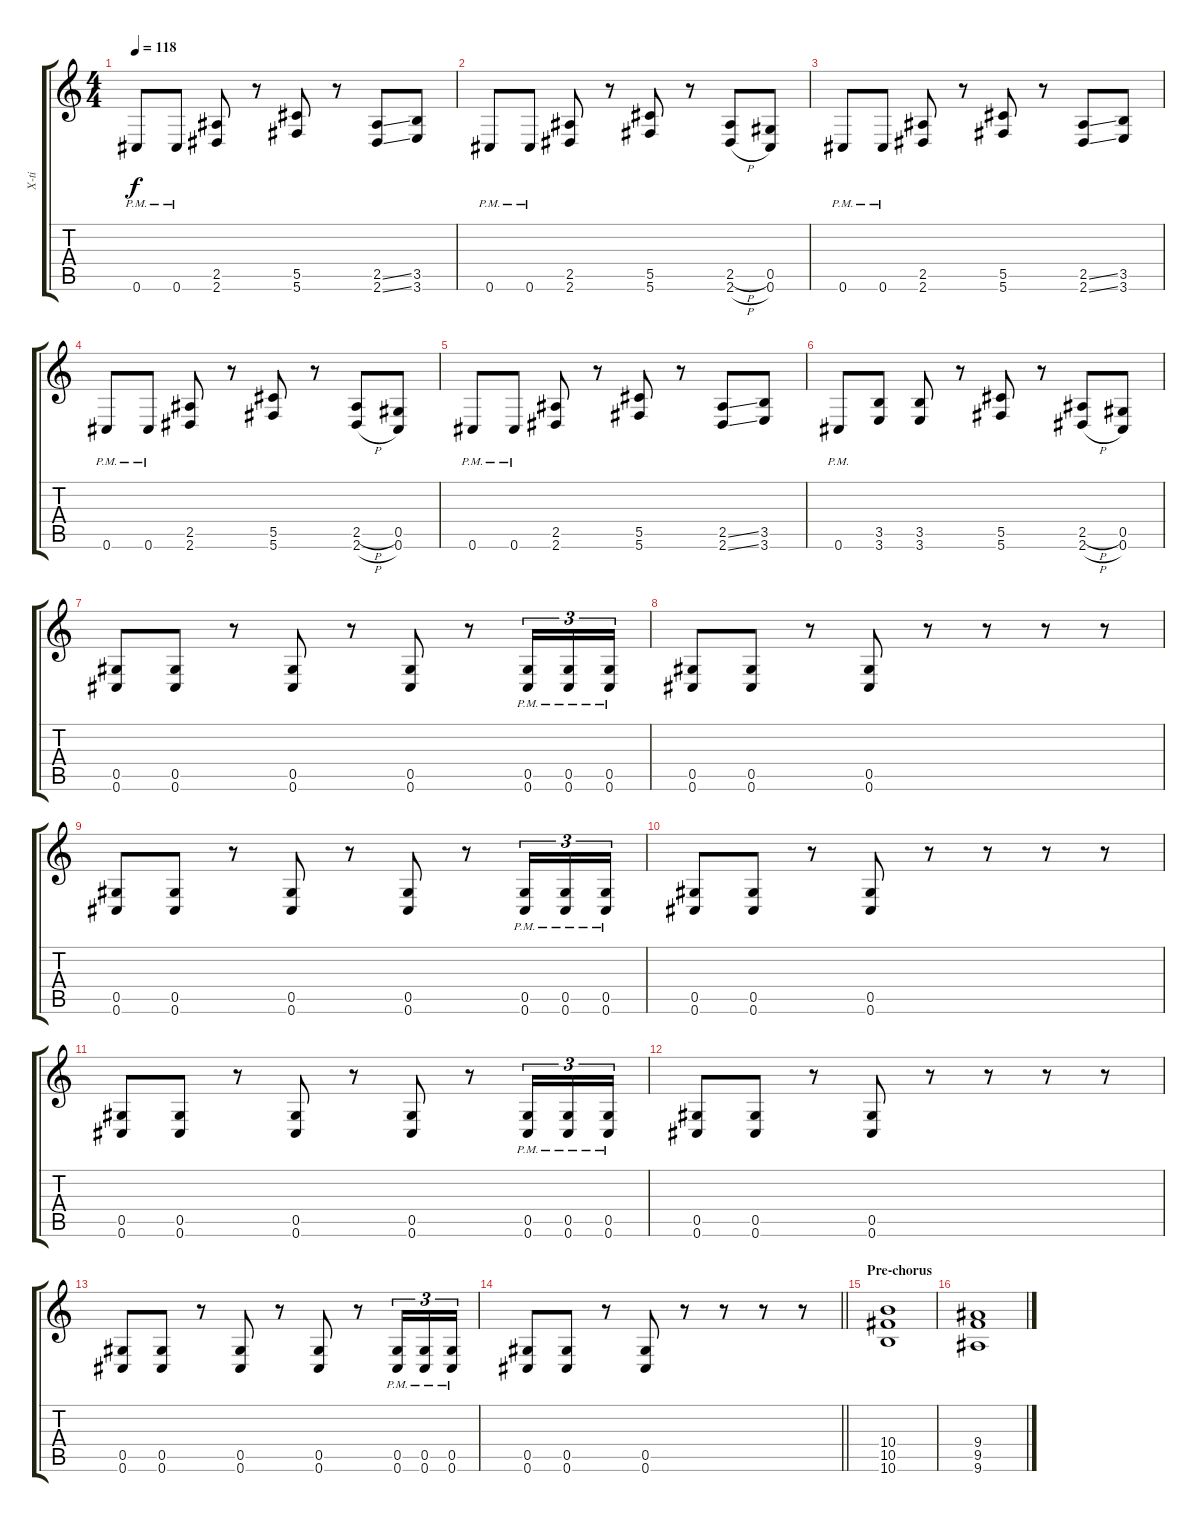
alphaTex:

\track ("X-ti" "X-ti") {instrument distortionguitar}
\staff {score tabs}
\tuning (Eb4 Bb3 Gb3 Db3 Ab2 Db2) {hide}
\ts (4 4)
\tempo 118
\clef g2
\ks c
0.6{pm}.8{dy f} 0.6{pm}.8 (2.5 2.6).8 r.8 (5.5 5.6).8 r.8 (2.5{ss} 2.6{ss}).8 (3.5 3.6).8 |
0.6{pm}.8 0.6{pm}.8 (2.5 2.6).8 r.8 (5.5 5.6).8 r.8 (2.5{h} 2.6{h}).8 (0.5 0.6).8 |
0.6{pm}.8 0.6{pm}.8 (2.5 2.6).8 r.8 (5.5 5.6).8 r.8 (2.5{ss} 2.6{ss}).8 (3.5 3.6).8 |
0.6{pm}.8 0.6{pm}.8 (2.5 2.6).8 r.8 (5.5 5.6).8 r.8 (2.5{h} 2.6{h}).8 (0.5 0.6).8 |
0.6{pm}.8 0.6{pm}.8 (2.5 2.6).8 r.8 (5.5 5.6).8 r.8 (2.5{ss} 2.6{ss}).8 (3.5 3.6).8 |
0.6{pm}.8 (3.5 3.6).8 (3.5 3.6).8 r.8 (5.5 5.6).8 r.8 (2.5{h} 2.6{h}).8 (0.5 0.6).8 |
(0.5 0.6).8 (0.5 0.6).8 r.8 (0.5 0.6).8 r.8 (0.5 0.6).8 r.8 (0.5{pm} 0.6{pm}).16{tu (3 2)} (0.5{pm} 0.6{pm}).16{tu (3 2)} (0.5{pm} 0.6{pm}).16{tu (3 2)} |
(0.5 0.6).8 (0.5 0.6).8 r.8 (0.5 0.6).8 r.8 r.8 r.8 r.8 |
(0.5 0.6).8 (0.5 0.6).8 r.8 (0.5 0.6).8 r.8 (0.5 0.6).8 r.8 (0.5{pm} 0.6{pm}).16{tu (3 2)} (0.5{pm} 0.6{pm}).16{tu (3 2)} (0.5{pm} 0.6{pm}).16{tu (3 2)} |
(0.5 0.6).8 (0.5 0.6).8 r.8 (0.5 0.6).8 r.8 r.8 r.8 r.8 |
(0.5 0.6).8 (0.5 0.6).8 r.8 (0.5 0.6).8 r.8 (0.5 0.6).8 r.8 (0.5{pm} 0.6{pm}).16{tu (3 2)} (0.5{pm} 0.6{pm}).16{tu (3 2)} (0.5{pm} 0.6{pm}).16{tu (3 2)} |
(0.5 0.6).8 (0.5 0.6).8 r.8 (0.5 0.6).8 r.8 r.8 r.8 r.8 |
(0.5 0.6).8 (0.5 0.6).8 r.8 (0.5 0.6).8 r.8 (0.5 0.6).8 r.8 (0.5{pm} 0.6{pm}).16{tu (3 2)} (0.5{pm} 0.6{pm}).16{tu (3 2)} (0.5{pm} 0.6{pm}).16{tu (3 2)} |
\barLineRight lightlight
(0.5 0.6).8 (0.5 0.6).8 r.8 (0.5 0.6).8 r.8 r.8 r.8 r.8 |
\section ("" "Pre-chorus")
(10.4 10.5 10.6).1 |
(9.4 9.5 9.6).1
